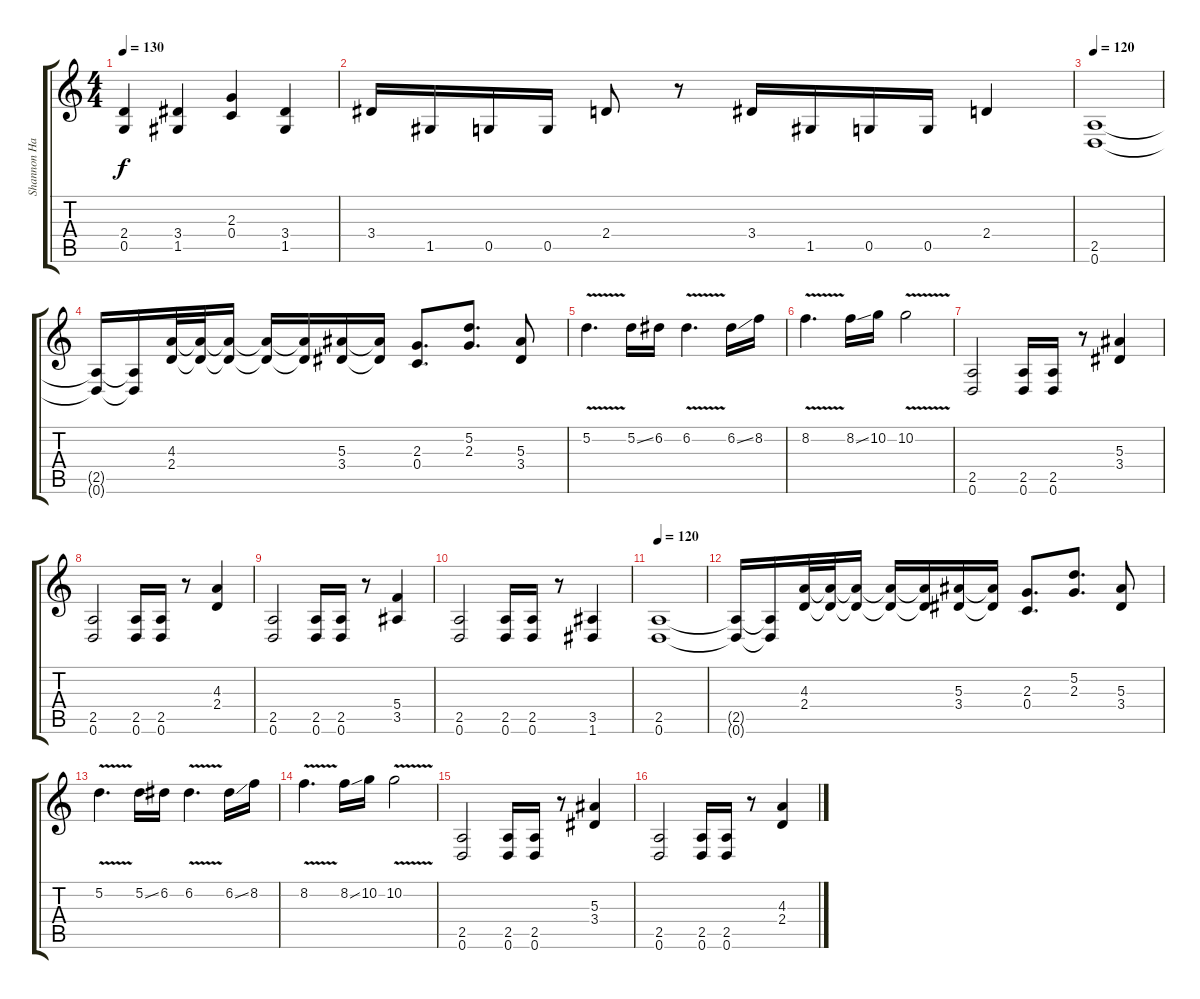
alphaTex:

\track ("Shannon Hamm" "Shannon Ha") {instrument distortionguitar}
\staff {score tabs}
\tuning (D4 A3 F3 C3 G2 D2) {hide}
\ts (4 4)
\tempo 130
\clef g2
\ks c
(2.4 0.5).4{dy f} (3.4 1.5).4 (2.3 0.4).4 (3.4 1.5).4 |
3.4.16 1.5.16 0.5.16 0.5.16 2.4.8 r.8 3.4.16 1.5.16 0.5.16 0.5.16 2.4.4 |
\tempo 120
(2.5 0.6).1 |
(2.5{t} 0.6{t}).16 (2.5{t} 0.6{t}).16 (4.3 2.4).32 (4.3{t} 2.4{t}).32 (4.3{t} 2.4{t}).16 (4.3{t} 2.4{t}).16 (4.3{t} 2.4{t}).16 (5.3 3.4).16 (5.3{t} 3.4{t}).16 (2.3 0.4).8{d} (5.2 2.3).8{d} (5.3 3.4).8 |
5.2{v}.4{d} 5.2{ss}.16 6.2.16 6.2{v}.4{d} 6.2{ss}.16 8.2.16 |
8.2{v}.4{d} 8.2{ss}.16 10.2.16 10.2{v}.2 |
(2.5 0.6).2 (2.5 0.6).16 (2.5 0.6).16 r.8 (5.3 3.4).4 |
(2.5 0.6).2 (2.5 0.6).16 (2.5 0.6).16 r.8 (4.3 2.4).4 |
(2.5 0.6).2 (2.5 0.6).16 (2.5 0.6).16 r.8 (5.4 3.5).4 |
(2.5 0.6).2 (2.5 0.6).16 (2.5 0.6).16 r.8 (3.5 1.6).4 |
\tempo 120
(2.5 0.6).1 |
(2.5{t} 0.6{t}).16 (2.5{t} 0.6{t}).16 (4.3 2.4).32 (4.3{t} 2.4{t}).32 (4.3{t} 2.4{t}).16 (4.3{t} 2.4{t}).16 (4.3{t} 2.4{t}).16 (5.3 3.4).16 (5.3{t} 3.4{t}).16 (2.3 0.4).8{d} (5.2 2.3).8{d} (5.3 3.4).8 |
5.2{v}.4{d} 5.2{ss}.16 6.2.16 6.2{v}.4{d} 6.2{ss}.16 8.2.16 |
8.2{v}.4{d} 8.2{ss}.16 10.2.16 10.2{v}.2 |
(2.5 0.6).2 (2.5 0.6).16 (2.5 0.6).16 r.8 (5.3 3.4).4 |
(2.5 0.6).2 (2.5 0.6).16 (2.5 0.6).16 r.8 (4.3 2.4).4
